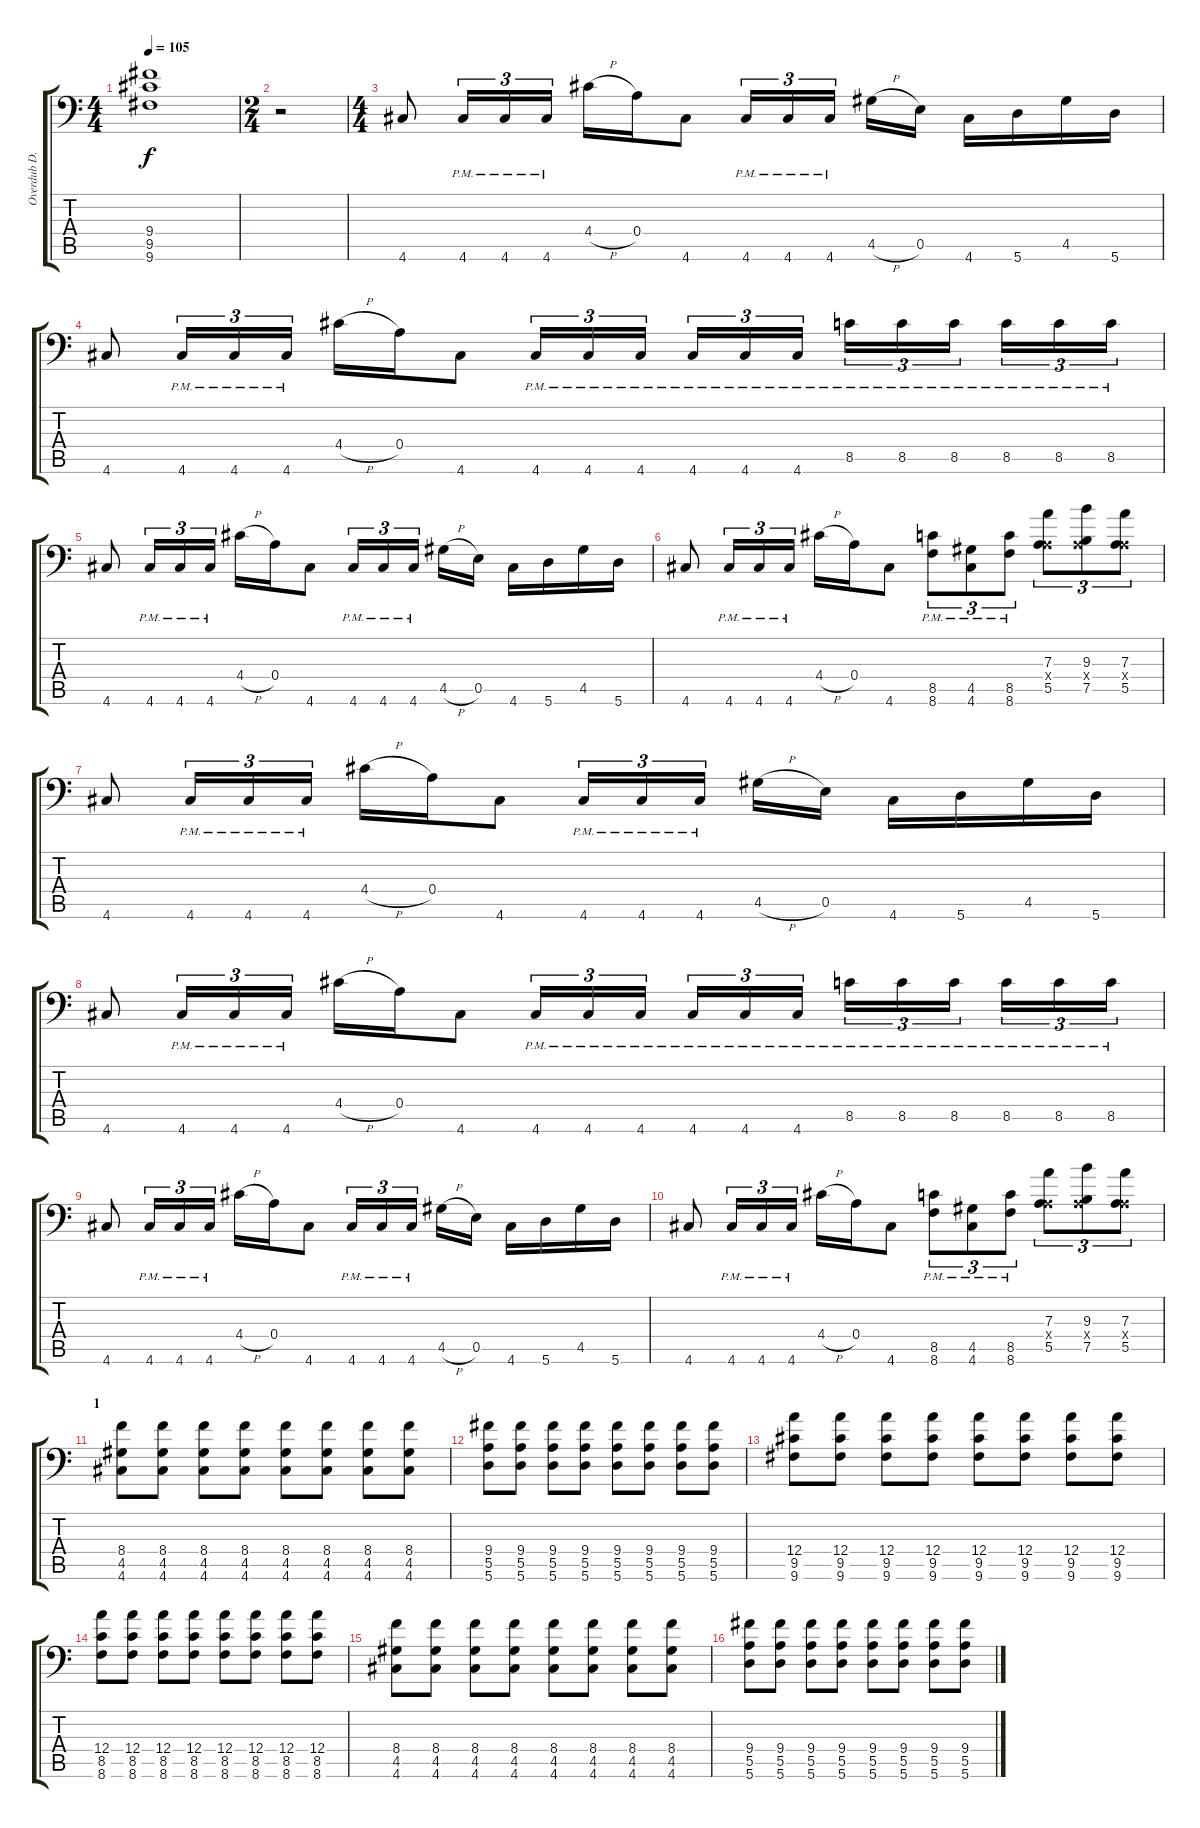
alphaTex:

\track ("Overdub D.G." "Overdub D.") {instrument distortionguitar}
\staff {score tabs}
\tuning (B3 Gb3 D3 A2 E2 A1) {hide}
\ts (4 4)
\tempo 105
\clef f4
\ks c
(9.4 9.5 9.6).1{dy f} |
\ts (2 4)
r.2 |
\ts (4 4)
\section ("" "")
4.6.8 4.6{pm}.16{tu (3 2)} 4.6{pm}.16{tu (3 2)} 4.6{pm}.16{tu (3 2)} 4.4{h}.16 0.4.16 4.6.8 4.6{pm}.16{tu (3 2)} 4.6{pm}.16{tu (3 2)} 4.6{pm}.16{tu (3 2)} 4.5{h}.16 0.5.16 4.6.16 5.6.16 4.5.16 5.6.16 |
4.6.8 4.6{pm}.16{tu (3 2)} 4.6{pm}.16{tu (3 2)} 4.6{pm}.16{tu (3 2)} 4.4{h}.16 0.4.16 4.6.8 4.6{pm}.16{tu (3 2)} 4.6{pm}.16{tu (3 2)} 4.6{pm}.16{tu (3 2)} 4.6{pm}.16{tu (3 2)} 4.6{pm}.16{tu (3 2)} 4.6{pm}.16{tu (3 2)} 8.5{pm}.16{tu (3 2)} 8.5{pm}.16{tu (3 2)} 8.5{pm}.16{tu (3 2)} 8.5{pm}.16{tu (3 2)} 8.5{pm}.16{tu (3 2)} 8.5{pm}.16{tu (3 2)} |
4.6.8 4.6{pm}.16{tu (3 2)} 4.6{pm}.16{tu (3 2)} 4.6{pm}.16{tu (3 2)} 4.4{h}.16 0.4.16 4.6.8 4.6{pm}.16{tu (3 2)} 4.6{pm}.16{tu (3 2)} 4.6{pm}.16{tu (3 2)} 4.5{h}.16 0.5.16 4.6.16 5.6.16 4.5.16 5.6.16 |
4.6.8 4.6{pm}.16{tu (3 2)} 4.6{pm}.16{tu (3 2)} 4.6{pm}.16{tu (3 2)} 4.4{h}.16 0.4.16 4.6.8 (8.5{pm} 8.6{pm}).8{tu (3 2)} (4.5{pm} 4.6{pm}).8{tu (3 2)} (8.5{pm} 8.6{pm}).8{tu (3 2)} (7.3 0.4{x} 5.5).8{tu (3 2)} (9.3 0.4{x} 7.5).8{tu (3 2)} (7.3 0.4{x} 5.5).8{tu (3 2)} |
4.6.8 4.6{pm}.16{tu (3 2)} 4.6{pm}.16{tu (3 2)} 4.6{pm}.16{tu (3 2)} 4.4{h}.16 0.4.16 4.6.8 4.6{pm}.16{tu (3 2)} 4.6{pm}.16{tu (3 2)} 4.6{pm}.16{tu (3 2)} 4.5{h}.16 0.5.16 4.6.16 5.6.16 4.5.16 5.6.16 |
4.6.8 4.6{pm}.16{tu (3 2)} 4.6{pm}.16{tu (3 2)} 4.6{pm}.16{tu (3 2)} 4.4{h}.16 0.4.16 4.6.8 4.6{pm}.16{tu (3 2)} 4.6{pm}.16{tu (3 2)} 4.6{pm}.16{tu (3 2)} 4.6{pm}.16{tu (3 2)} 4.6{pm}.16{tu (3 2)} 4.6{pm}.16{tu (3 2)} 8.5{pm}.16{tu (3 2)} 8.5{pm}.16{tu (3 2)} 8.5{pm}.16{tu (3 2)} 8.5{pm}.16{tu (3 2)} 8.5{pm}.16{tu (3 2)} 8.5{pm}.16{tu (3 2)} |
4.6.8 4.6{pm}.16{tu (3 2)} 4.6{pm}.16{tu (3 2)} 4.6{pm}.16{tu (3 2)} 4.4{h}.16 0.4.16 4.6.8 4.6{pm}.16{tu (3 2)} 4.6{pm}.16{tu (3 2)} 4.6{pm}.16{tu (3 2)} 4.5{h}.16 0.5.16 4.6.16 5.6.16 4.5.16 5.6.16 |
4.6.8 4.6{pm}.16{tu (3 2)} 4.6{pm}.16{tu (3 2)} 4.6{pm}.16{tu (3 2)} 4.4{h}.16 0.4.16 4.6.8 (8.5{pm} 8.6{pm}).8{tu (3 2)} (4.5{pm} 4.6{pm}).8{tu (3 2)} (8.5{pm} 8.6{pm}).8{tu (3 2)} (7.3 0.4{x} 5.5).8{tu (3 2)} (9.3 0.4{x} 7.5).8{tu (3 2)} (7.3 0.4{x} 5.5).8{tu (3 2)} |
\section ("" "1")
(8.4 4.5 4.6).8 (8.4 4.5 4.6).8 (8.4 4.5 4.6).8 (8.4 4.5 4.6).8 (8.4 4.5 4.6).8 (8.4 4.5 4.6).8 (8.4 4.5 4.6).8 (8.4 4.5 4.6).8 |
(9.4 5.5 5.6).8 (9.4 5.5 5.6).8 (9.4 5.5 5.6).8 (9.4 5.5 5.6).8 (9.4 5.5 5.6).8 (9.4 5.5 5.6).8 (9.4 5.5 5.6).8 (9.4 5.5 5.6).8 |
(12.4 9.5 9.6).8 (12.4 9.5 9.6).8 (12.4 9.5 9.6).8 (12.4 9.5 9.6).8 (12.4 9.5 9.6).8 (12.4 9.5 9.6).8 (12.4 9.5 9.6).8 (12.4 9.5 9.6).8 |
(12.4 8.5 8.6).8 (12.4 8.5 8.6).8 (12.4 8.5 8.6).8 (12.4 8.5 8.6).8 (12.4 8.5 8.6).8 (12.4 8.5 8.6).8 (12.4 8.5 8.6).8 (12.4 8.5 8.6).8 |
(8.4 4.5 4.6).8 (8.4 4.5 4.6).8 (8.4 4.5 4.6).8 (8.4 4.5 4.6).8 (8.4 4.5 4.6).8 (8.4 4.5 4.6).8 (8.4 4.5 4.6).8 (8.4 4.5 4.6).8 |
(9.4 5.5 5.6).8 (9.4 5.5 5.6).8 (9.4 5.5 5.6).8 (9.4 5.5 5.6).8 (9.4 5.5 5.6).8 (9.4 5.5 5.6).8 (9.4 5.5 5.6).8 (9.4 5.5 5.6).8
